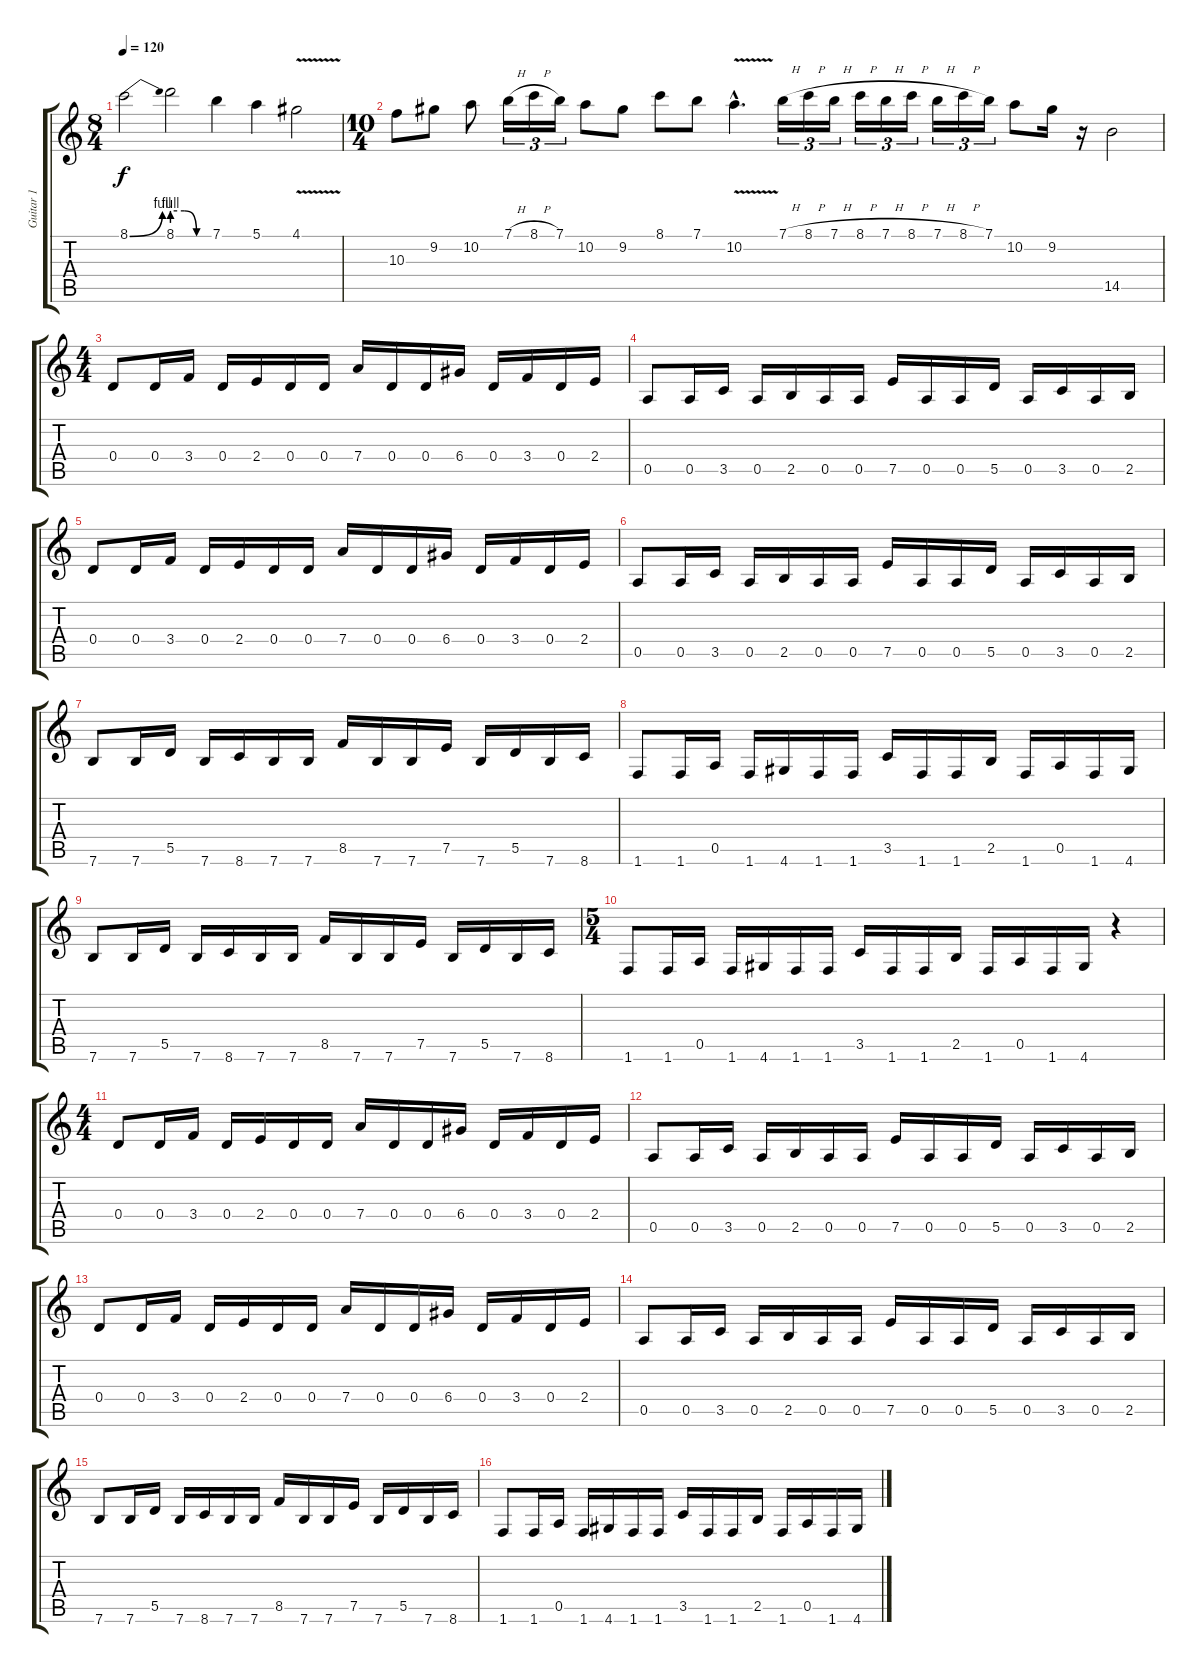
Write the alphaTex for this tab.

\track ("Guitar 1" "Guitar 1") {instrument distortionguitar}
\staff {score tabs}
\tuning (E4 B3 G3 D3 A2 E2) {hide}
\ts (8 4)
\tempo 120
\clef g2
\ks c
8.1{be (bend 0 0 60 4)}.2{dy f} 8.1{be (custom 0 4 20 4 40 0 60 0)}.2 7.1.4 5.1.4 4.1{v}.2 |
\ts (10 4)
10.3.8 9.2.8 10.2.8 7.1{h}.16{tu (3 2)} 8.1{h}.16{tu (3 2)} 7.1.16{tu (3 2)} 10.2.8 9.2.8 8.1.8 7.1.8 10.2{v hac}.4{d} 7.1{h}.16{tu (3 2)} 8.1{h}.16{tu (3 2)} 7.1{h}.16{tu (3 2)} 8.1{h}.16{tu (3 2)} 7.1{h}.16{tu (3 2)} 8.1{h}.16{tu (3 2)} 7.1{h}.16{tu (3 2)} 8.1{h}.16{tu (3 2)} 7.1.16{tu (3 2)} 10.2.8 9.2.16 r.16 14.5.2 |
\ts (4 4)
0.4.8 0.4.16 3.4.16 0.4.16 2.4.16 0.4.16 0.4.16 7.4.16 0.4.16 0.4.16 6.4.16 0.4.16 3.4.16 0.4.16 2.4.16 |
0.5.8 0.5.16 3.5.16 0.5.16 2.5.16 0.5.16 0.5.16 7.5.16 0.5.16 0.5.16 5.5.16 0.5.16 3.5.16 0.5.16 2.5.16 |
0.4.8 0.4.16 3.4.16 0.4.16 2.4.16 0.4.16 0.4.16 7.4.16 0.4.16 0.4.16 6.4.16 0.4.16 3.4.16 0.4.16 2.4.16 |
0.5.8 0.5.16 3.5.16 0.5.16 2.5.16 0.5.16 0.5.16 7.5.16 0.5.16 0.5.16 5.5.16 0.5.16 3.5.16 0.5.16 2.5.16 |
7.6.8 7.6.16 5.5.16 7.6.16 8.6.16 7.6.16 7.6.16 8.5.16 7.6.16 7.6.16 7.5.16 7.6.16 5.5.16 7.6.16 8.6.16 |
1.6.8 1.6.16 0.5.16 1.6.16 4.6.16 1.6.16 1.6.16 3.5.16 1.6.16 1.6.16 2.5.16 1.6.16 0.5.16 1.6.16 4.6.16 |
7.6.8 7.6.16 5.5.16 7.6.16 8.6.16 7.6.16 7.6.16 8.5.16 7.6.16 7.6.16 7.5.16 7.6.16 5.5.16 7.6.16 8.6.16 |
\ts (5 4)
1.6.8 1.6.16 0.5.16 1.6.16 4.6.16 1.6.16 1.6.16 3.5.16 1.6.16 1.6.16 2.5.16 1.6.16 0.5.16 1.6.16 4.6.16 r.4 |
\ts (4 4)
0.4.8{volume 16} 0.4.16 3.4.16 0.4.16 2.4.16 0.4.16 0.4.16 7.4.16 0.4.16 0.4.16 6.4.16 0.4.16 3.4.16 0.4.16 2.4.16 |
0.5.8 0.5.16 3.5.16 0.5.16 2.5.16 0.5.16 0.5.16 7.5.16 0.5.16 0.5.16 5.5.16 0.5.16 3.5.16 0.5.16 2.5.16 |
0.4.8 0.4.16 3.4.16 0.4.16 2.4.16 0.4.16 0.4.16 7.4.16 0.4.16 0.4.16 6.4.16 0.4.16 3.4.16 0.4.16 2.4.16 |
0.5.8 0.5.16 3.5.16 0.5.16 2.5.16 0.5.16 0.5.16 7.5.16 0.5.16 0.5.16 5.5.16 0.5.16 3.5.16 0.5.16 2.5.16 |
7.6.8 7.6.16 5.5.16 7.6.16 8.6.16 7.6.16 7.6.16 8.5.16 7.6.16 7.6.16 7.5.16 7.6.16 5.5.16 7.6.16 8.6.16 |
1.6.8 1.6.16 0.5.16 1.6.16 4.6.16 1.6.16 1.6.16 3.5.16 1.6.16 1.6.16 2.5.16 1.6.16 0.5.16 1.6.16 4.6.16
